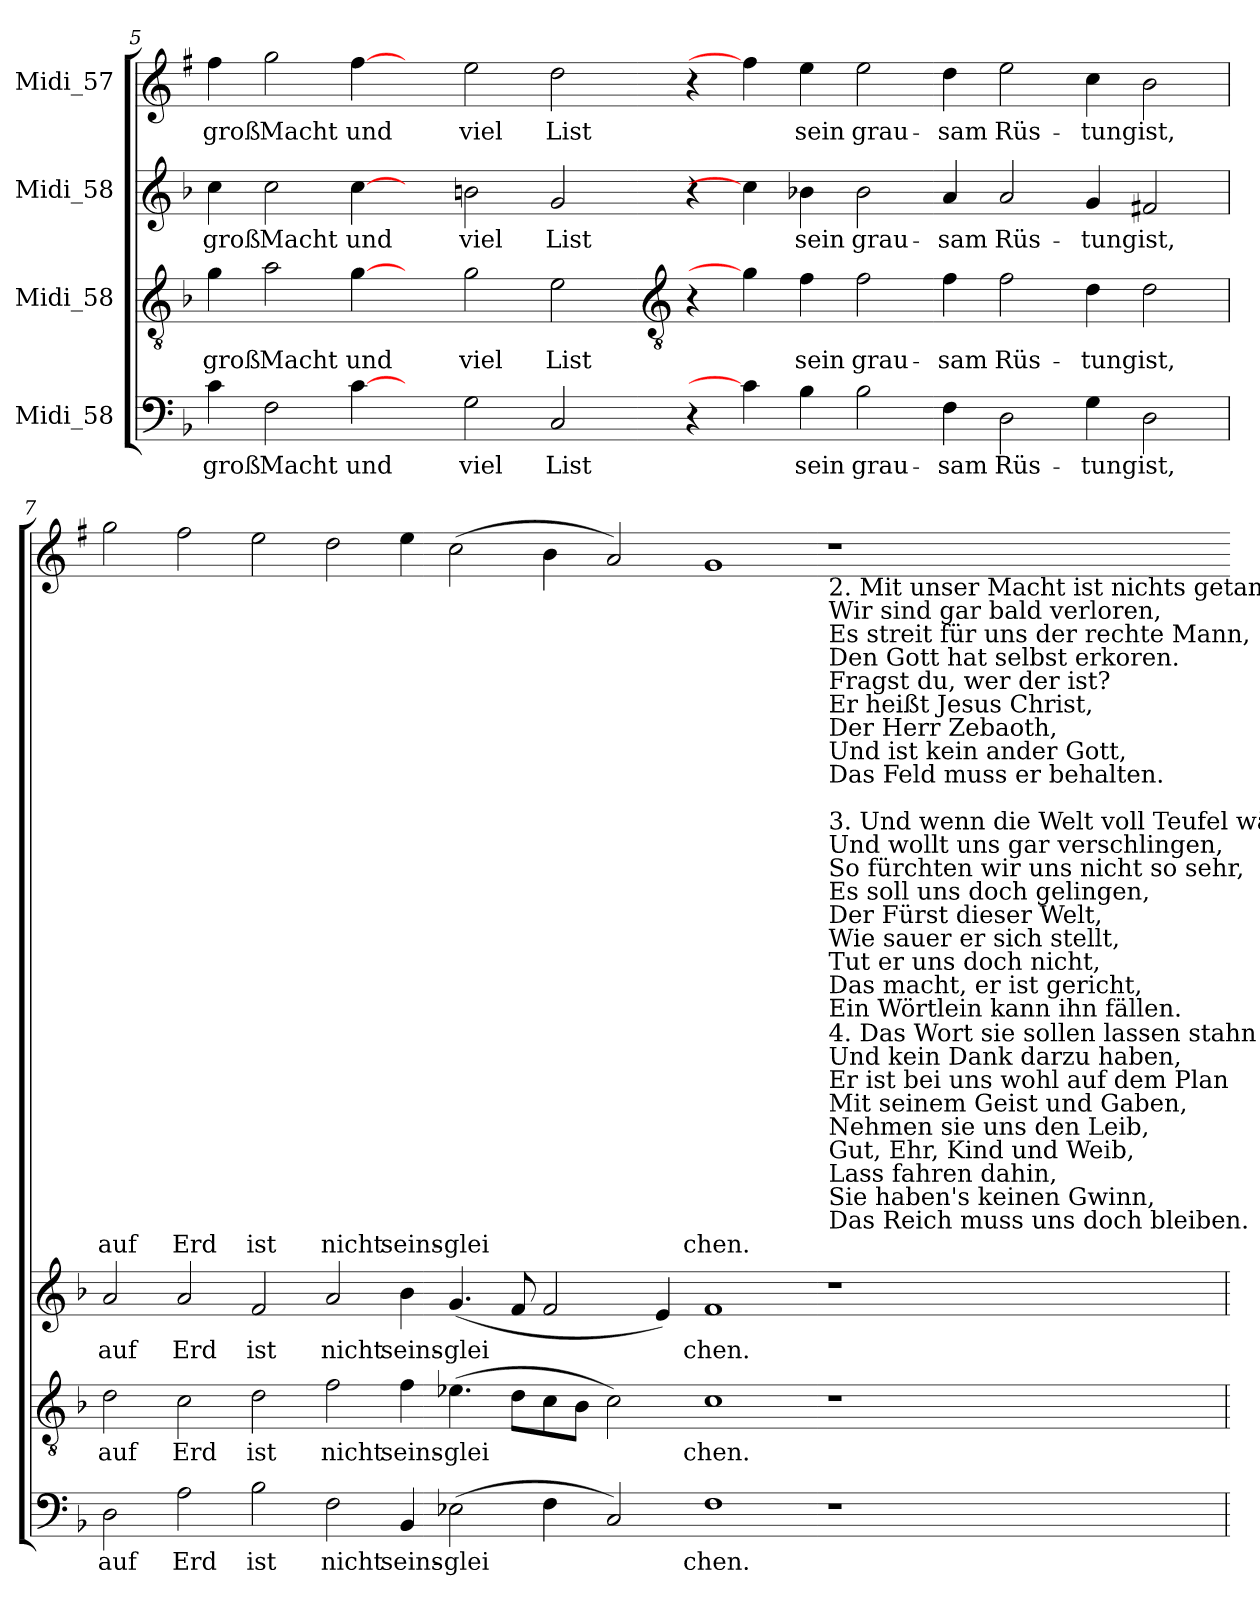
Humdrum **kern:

**kern	**text	**kern	**text	**kern	**text	**kern	**text
*part4	*part4	*part3	*part3	*part2	*part2	*part1	*part1
*staff4	*staff4	*staff3	*staff3	*staff2	*staff2	*staff1	*staff1
*I"Midi_58	*	*I"Midi_58	*	*I"Midi_58	*	*I"Midi_57	*
*clefF4	*	*clefGv2	*	*clefG2	*	*clefG2	*
*	*	*	*	*	*	*ITrd1c2	*
*k[b-]	*	*k[b-]	*	*k[b-]	*	*k[b-]	*
*F:	*	*F:	*	*F:	*	*F:	*
=5	=5	=5	=5	=5	=5	=5	=5
!	!LO:LY:b	!	!LO:LY:b	!	!LO:LY:b	!	!LO:LY:b
4c	groß	4g	groß	4cc	groß	4ee	groß
!	!LO:LY:b	!	!LO:LY:b	!	!LO:LY:b	!	!LO:LY:b
2F	Macht	2a	Macht	2cc	Macht	2ff	Macht
!	!LO:LY:b	!	!LO:LY:b	!	!LO:LY:b	!	!LO:LY:b
[4c	und	[4g	und	[4cc	und	[4ee	und
4ryy	.	4ryy	.	4ryy	.	4ryy	.
!	!LO:LY:b	!	!LO:LY:b	!	!LO:LY:b	!	!LO:LY:b
2G	viel	2g	viel	2bn	viel	2dd	viel
!	!LO:LY:b	!	!LO:LY:b	!	!LO:LY:b	!	!LO:LY:b
2C	List	2e	List	2g	List	2cc	List
!!LO:LB:g=z
=6-	=6-	=6-	=6-	=6-	=6-	=6-	=6-
*	*	*clefGv2	*	*	*	*	*
4r	.	4r	.	4r	.	4r	.
4c]	.	4g]	.	4cc]	.	4ee]	.
!	!LO:LY:b	!	!LO:LY:b	!	!LO:LY:b	!	!LO:LY:b
4B-	sein	4f	sein	4b-	sein	4dd	sein
!	!LO:LY:b	!	!LO:LY:b	!	!LO:LY:b	!	!LO:LY:b
2B-	grau-	2f	grau-	2b-	grau-	2dd	grau-
!	!LO:LY:b	!	!LO:LY:b	!	!LO:LY:b	!	!LO:LY:b
4F	-sam	4f	-sam	4a	-sam	4cc	-sam
!	!LO:LY:b	!	!LO:LY:b	!	!LO:LY:b	!	!LO:LY:b
2D	Rüs-	2f	Rüs-	2a	Rüs-	2dd	Rüs-
!	!LO:LY:b	!	!LO:LY:b	!	!LO:LY:b	!	!LO:LY:b
4G	-tung	4d	-tung	4g	-tung	4b-	-tung
!	!LO:LY:b	!	!LO:LY:b	!	!LO:LY:b	!	!LO:LY:b
2D	ist,	2d	ist,	2f#X	ist,	2a	ist,
=7	=7	=7	=7	=7	=7	=7	=7
!	!LO:LY:b	!	!LO:LY:b	!	!LO:LY:b	!	!LO:LY:b
2D	auf	2d	auf	2a	auf	2ff	auf
!	!LO:LY:b	!	!LO:LY:b	!	!LO:LY:b	!	!LO:LY:b
2A	Erd	2c	Erd	2a	Erd	2ee	Erd
!	!LO:LY:b	!	!LO:LY:b	!	!LO:LY:b	!	!LO:LY:b
2B-	ist	2d	ist	2f	ist	2dd	ist
!	!LO:LY:b	!	!LO:LY:b	!	!LO:LY:b	!	!LO:LY:b
2F	nicht	2f	nicht	2a	nicht	2cc	nicht
!	!LO:LY:b	!	!LO:LY:b	!	!LO:LY:b	!	!LO:LY:b
4BB-	seins-	4f	seins-	4b-	seins-	4dd	seins-
!	!LO:LY:b	!	!LO:LY:b	!	!LO:LY:b	!	!LO:LY:b
(>2E-X	-glei	(>4.e-X	-glei	(<4.g	-glei	(<2b-	-glei
.	.	8dL	.	8f	.	.	.
4F	.	8c	.	2f	.	4a	.
.	.	8B-J	.	.	.	.	.
2C)	.	2c)	.	.	.	2g)	.
.	.	.	.	4e)	.	.	.
!	!LO:LY:b	!	!LO:LY:b	!	!LO:LY:b	!	!LO:LY:b
1F	chen.	1c	chen.	1f	chen.	1f	chen.
!!LO:LB:g=z
=8-	=8-	=8-	=8-	=8-	=8-	=8-	=8-
!	!	!	!	!	!	!LO:TX:b:t=2. Mit unser Macht ist nichts getan,\nWir sind gar bald verloren,\nEs streit für uns der rechte Mann,\nDen Gott hat selbst erkoren.\nFragst du, wer der ist?\nEr heißt Jesus Christ,\nDer Herr Zebaoth,\nUnd ist kein ander Gott,\nDas Feld muss er behalten.\n\n3. Und wenn die Welt voll Teufel wär,\nUnd wollt uns gar verschlingen,\nSo fürchten wir uns nicht so sehr,\nEs soll uns doch gelingen,\nDer Fürst dieser Welt,\nWie sauer er sich stellt,\nTut er uns doch nicht,\nDas macht, er ist gericht,\nEin Wörtlein kann ihn fällen.	!
!	!	!	!	!	!	!LO:TX:b:t=4. Das Wort sie sollen lassen stahn\nUnd kein Dank darzu haben,\nEr ist bei uns wohl auf dem Plan\nMit seinem Geist und Gaben,\nNehmen sie uns den Leib,\nGut, Ehr, Kind und Weib,\nLass fahren dahin,\nSie haben's keinen Gwinn,\nDas Reich muss uns doch bleiben.	!
1r	.	1r	.	1r	.	1r	.
=	=-	=	=-	=	=-	=-	=-
*-	*-	*-	*-	*-	*-	*-	*-
